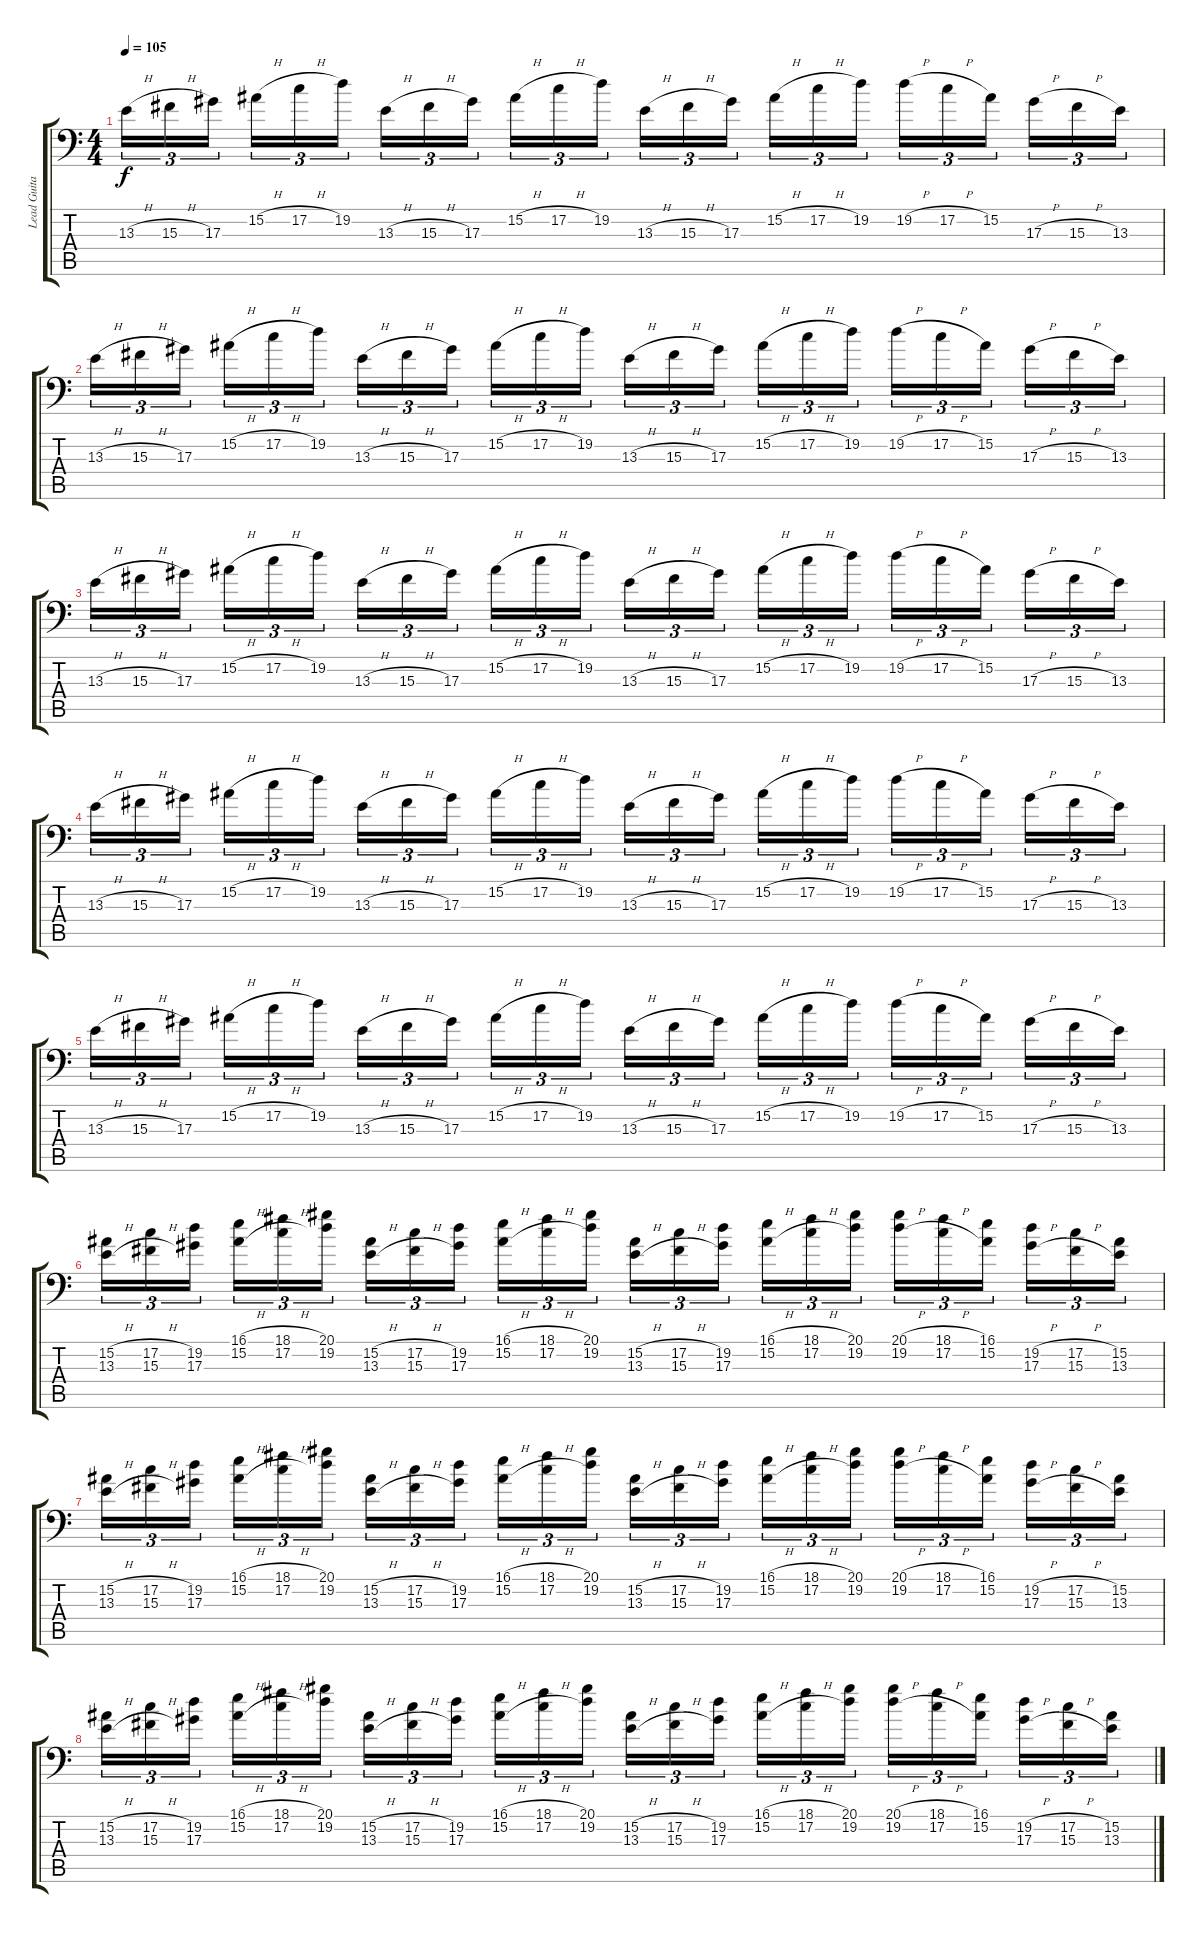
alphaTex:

\track ("Lead Guitar/Synth" "Lead Guita") {instrument acousticgrandpiano}
\staff {score tabs}
\tuning (C4 G3 Eb3 Bb2 F2 Bb1) {hide}
\ts (4 4)
\tempo 105
\clef f4
\ks c
13.3{h}.16{tu (3 2) dy f volume 16} 15.3{h}.16{tu (3 2)} 17.3.16{tu (3 2) beam splitsecondary} 15.2{h}.16{tu (3 2)} 17.2{h}.16{tu (3 2)} 19.2.16{tu (3 2)} 13.3{h}.16{tu (3 2)} 15.3{h}.16{tu (3 2)} 17.3.16{tu (3 2) beam splitsecondary} 15.2{h}.16{tu (3 2)} 17.2{h}.16{tu (3 2)} 19.2.16{tu (3 2)} 13.3{h}.16{tu (3 2)} 15.3{h}.16{tu (3 2)} 17.3.16{tu (3 2) beam splitsecondary} 15.2{h}.16{tu (3 2)} 17.2{h}.16{tu (3 2)} 19.2.16{tu (3 2)} 19.2{h}.16{tu (3 2)} 17.2{h}.16{tu (3 2)} 15.2.16{tu (3 2) beam splitsecondary} 17.3{h}.16{tu (3 2)} 15.3{h}.16{tu (3 2)} 13.3.16{tu (3 2)} |
13.3{h}.16{tu (3 2)} 15.3{h}.16{tu (3 2)} 17.3.16{tu (3 2) beam splitsecondary} 15.2{h}.16{tu (3 2)} 17.2{h}.16{tu (3 2)} 19.2.16{tu (3 2)} 13.3{h}.16{tu (3 2)} 15.3{h}.16{tu (3 2)} 17.3.16{tu (3 2) beam splitsecondary} 15.2{h}.16{tu (3 2)} 17.2{h}.16{tu (3 2)} 19.2.16{tu (3 2)} 13.3{h}.16{tu (3 2)} 15.3{h}.16{tu (3 2)} 17.3.16{tu (3 2) beam splitsecondary} 15.2{h}.16{tu (3 2)} 17.2{h}.16{tu (3 2)} 19.2.16{tu (3 2)} 19.2{h}.16{tu (3 2)} 17.2{h}.16{tu (3 2)} 15.2.16{tu (3 2) beam splitsecondary} 17.3{h}.16{tu (3 2)} 15.3{h}.16{tu (3 2)} 13.3.16{tu (3 2)} |
13.3{h}.16{tu (3 2)} 15.3{h}.16{tu (3 2)} 17.3.16{tu (3 2) beam splitsecondary} 15.2{h}.16{tu (3 2)} 17.2{h}.16{tu (3 2)} 19.2.16{tu (3 2)} 13.3{h}.16{tu (3 2)} 15.3{h}.16{tu (3 2)} 17.3.16{tu (3 2) beam splitsecondary} 15.2{h}.16{tu (3 2)} 17.2{h}.16{tu (3 2)} 19.2.16{tu (3 2)} 13.3{h}.16{tu (3 2)} 15.3{h}.16{tu (3 2)} 17.3.16{tu (3 2) beam splitsecondary} 15.2{h}.16{tu (3 2)} 17.2{h}.16{tu (3 2)} 19.2.16{tu (3 2)} 19.2{h}.16{tu (3 2)} 17.2{h}.16{tu (3 2)} 15.2.16{tu (3 2) beam splitsecondary} 17.3{h}.16{tu (3 2)} 15.3{h}.16{tu (3 2)} 13.3.16{tu (3 2)} |
13.3{h}.16{tu (3 2)} 15.3{h}.16{tu (3 2)} 17.3.16{tu (3 2) beam splitsecondary} 15.2{h}.16{tu (3 2)} 17.2{h}.16{tu (3 2)} 19.2.16{tu (3 2)} 13.3{h}.16{tu (3 2)} 15.3{h}.16{tu (3 2)} 17.3.16{tu (3 2) beam splitsecondary} 15.2{h}.16{tu (3 2)} 17.2{h}.16{tu (3 2)} 19.2.16{tu (3 2)} 13.3{h}.16{tu (3 2)} 15.3{h}.16{tu (3 2)} 17.3.16{tu (3 2) beam splitsecondary} 15.2{h}.16{tu (3 2)} 17.2{h}.16{tu (3 2)} 19.2.16{tu (3 2)} 19.2{h}.16{tu (3 2)} 17.2{h}.16{tu (3 2)} 15.2.16{tu (3 2) beam splitsecondary} 17.3{h}.16{tu (3 2)} 15.3{h}.16{tu (3 2)} 13.3.16{tu (3 2)} |
13.3{h}.16{tu (3 2)} 15.3{h}.16{tu (3 2)} 17.3.16{tu (3 2) beam splitsecondary} 15.2{h}.16{tu (3 2)} 17.2{h}.16{tu (3 2)} 19.2.16{tu (3 2)} 13.3{h}.16{tu (3 2)} 15.3{h}.16{tu (3 2)} 17.3.16{tu (3 2) beam splitsecondary} 15.2{h}.16{tu (3 2)} 17.2{h}.16{tu (3 2)} 19.2.16{tu (3 2)} 13.3{h}.16{tu (3 2)} 15.3{h}.16{tu (3 2)} 17.3.16{tu (3 2) beam splitsecondary} 15.2{h}.16{tu (3 2)} 17.2{h}.16{tu (3 2)} 19.2.16{tu (3 2)} 19.2{h}.16{tu (3 2)} 17.2{h}.16{tu (3 2)} 15.2.16{tu (3 2) beam splitsecondary} 17.3{h}.16{tu (3 2)} 15.3{h}.16{tu (3 2)} 13.3.16{tu (3 2)} |
(15.2{h} 13.3{h}).16{tu (3 2)} (17.2{h} 15.3{h}).16{tu (3 2)} (19.2 17.3).16{tu (3 2) beam splitsecondary} (16.1{h} 15.2{h}).16{tu (3 2)} (18.1{h} 17.2{h}).16{tu (3 2)} (20.1 19.2).16{tu (3 2)} (15.2{h} 13.3{h}).16{tu (3 2)} (17.2{h} 15.3{h}).16{tu (3 2)} (19.2 17.3).16{tu (3 2) beam splitsecondary} (16.1{h} 15.2{h}).16{tu (3 2)} (18.1{h} 17.2{h}).16{tu (3 2)} (20.1 19.2).16{tu (3 2)} (15.2{h} 13.3{h}).16{tu (3 2)} (17.2{h} 15.3{h}).16{tu (3 2)} (19.2 17.3).16{tu (3 2) beam splitsecondary} (16.1{h} 15.2{h}).16{tu (3 2)} (18.1{h} 17.2{h}).16{tu (3 2)} (20.1 19.2).16{tu (3 2)} (20.1{h} 19.2{h}).16{tu (3 2)} (18.1{h} 17.2{h}).16{tu (3 2)} (16.1 15.2).16{tu (3 2) beam splitsecondary} (19.2{h} 17.3{h}).16{tu (3 2)} (17.2{h} 15.3{h}).16{tu (3 2)} (15.2 13.3).16{tu (3 2)} |
(15.2{h} 13.3{h}).16{tu (3 2)} (17.2{h} 15.3{h}).16{tu (3 2)} (19.2 17.3).16{tu (3 2) beam splitsecondary} (16.1{h} 15.2{h}).16{tu (3 2)} (18.1{h} 17.2{h}).16{tu (3 2)} (20.1 19.2).16{tu (3 2)} (15.2{h} 13.3{h}).16{tu (3 2)} (17.2{h} 15.3{h}).16{tu (3 2)} (19.2 17.3).16{tu (3 2) beam splitsecondary} (16.1{h} 15.2{h}).16{tu (3 2)} (18.1{h} 17.2{h}).16{tu (3 2)} (20.1 19.2).16{tu (3 2)} (15.2{h} 13.3{h}).16{tu (3 2)} (17.2{h} 15.3{h}).16{tu (3 2)} (19.2 17.3).16{tu (3 2) beam splitsecondary} (16.1{h} 15.2{h}).16{tu (3 2)} (18.1{h} 17.2{h}).16{tu (3 2)} (20.1 19.2).16{tu (3 2)} (20.1{h} 19.2{h}).16{tu (3 2)} (18.1{h} 17.2{h}).16{tu (3 2)} (16.1 15.2).16{tu (3 2) beam splitsecondary} (19.2{h} 17.3{h}).16{tu (3 2)} (17.2{h} 15.3{h}).16{tu (3 2)} (15.2 13.3).16{tu (3 2)} |
(15.2{h} 13.3{h}).16{tu (3 2)} (17.2{h} 15.3{h}).16{tu (3 2)} (19.2 17.3).16{tu (3 2) beam splitsecondary} (16.1{h} 15.2{h}).16{tu (3 2)} (18.1{h} 17.2{h}).16{tu (3 2)} (20.1 19.2).16{tu (3 2)} (15.2{h} 13.3{h}).16{tu (3 2)} (17.2{h} 15.3{h}).16{tu (3 2)} (19.2 17.3).16{tu (3 2) beam splitsecondary} (16.1{h} 15.2{h}).16{tu (3 2)} (18.1{h} 17.2{h}).16{tu (3 2)} (20.1 19.2).16{tu (3 2)} (15.2{h} 13.3{h}).16{tu (3 2)} (17.2{h} 15.3{h}).16{tu (3 2)} (19.2 17.3).16{tu (3 2) beam splitsecondary} (16.1{h} 15.2{h}).16{tu (3 2)} (18.1{h} 17.2{h}).16{tu (3 2)} (20.1 19.2).16{tu (3 2)} (20.1{h} 19.2{h}).16{tu (3 2)} (18.1{h} 17.2{h}).16{tu (3 2)} (16.1 15.2).16{tu (3 2) beam splitsecondary} (19.2{h} 17.3{h}).16{tu (3 2)} (17.2{h} 15.3{h}).16{tu (3 2)} (15.2 13.3).16{tu (3 2)}
